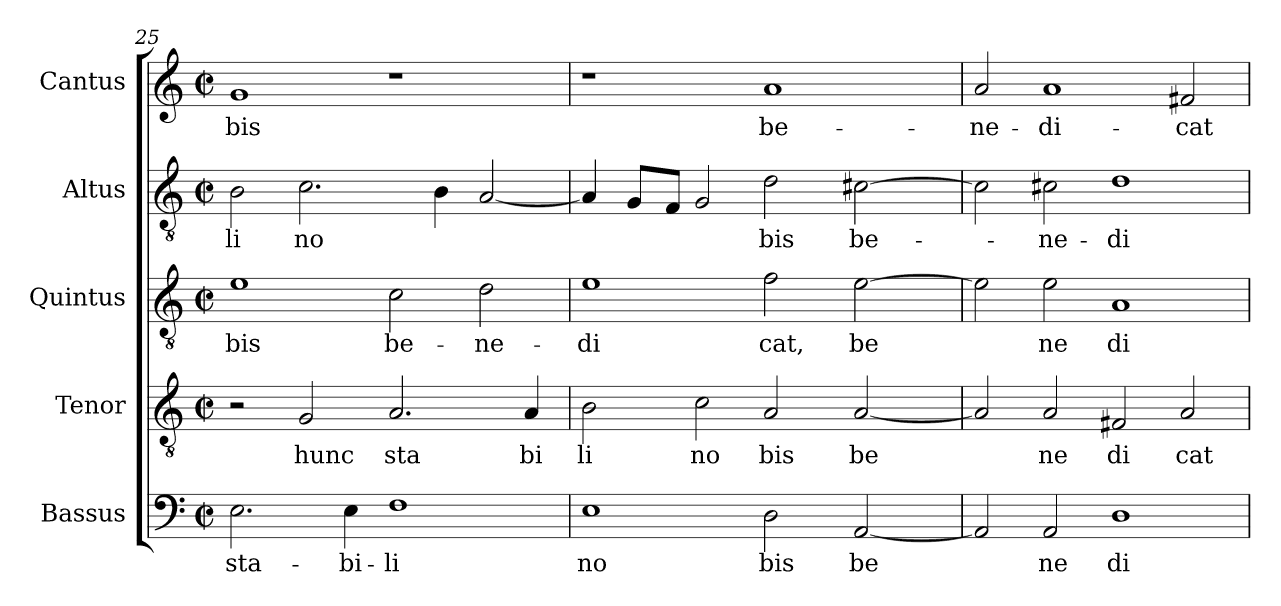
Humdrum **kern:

**kern	**text	**kern	**text	**kern	**text	**kern	**text	**kern	**text
*part5	*part5	*part4	*part4	*part3	*part3	*part2	*part2	*part1	*part1
*staff5	*staff5	*staff4	*staff4	*staff3	*staff3	*staff2	*staff2	*staff1	*staff1
*I"Bassus	*	*I"Tenor	*	*I"Quintus	*	*I"Altus	*	*I"Cantus	*
*clefF4	*	*clefGv2	*	*clefGv2	*	*clefGv2	*	*clefG2	*
*M2/2	*	*M2/2	*	*M2/2	*	*M2/2	*	*M2/2	*
*met(c|)	*	*met(c|)	*	*met(c|)	*	*met(c|)	*	*met(c|)	*
=25	=25	=25	=25	=25	=25	=25	=25	=25	=25
!	!LO:LY:b:cj	!	!	!	!LO:LY:b:cj	!	!LO:LY:b:cj	!	!LO:LY:b:cj
2.E\	sta-	2r	.	1e	-bis	2B\	li	1g	bis
!	!	!	!LO:LY:b:cj	!	!	!	!LO:LY:b:cj	!	!
.	.	2G/	hunc	.	.	2.c\	no	.	.
!	!LO:LY:b:cj	!	!	!	!	!	!	!	!
4E\	-bi-	.	.	.	.	.	.	.	.
!	!LO:LY:b:cj	!	!LO:LY:b:cj	!	!LO:LY:b:cj	!	!	!	!
1F	-li	2.A/	sta	2c\	be-	.	.	1r	.
.	.	.	.	.	.	4B\	.	.	.
!	!	!	!	!	!LO:LY:b:cj	!	!	!	!
.	.	.	.	2d\	-ne-	[>2A/	.	.	.
!	!	!	!LO:LY:b:cj	!	!	!	!	!	!
.	.	4A/	bi	.	.	.	.	.	.
!!LO:LB:g=z
=26	=26	=26	=26	=26	=26	=26	=26	=26	=26
!	!LO:LY:b:cj	!	!LO:LY:b:cj	!	!LO:LY:b:cj	!	!	!	!
*	*	*	*	*	*	*^	*	*	*
1E	no	2B\	li	1e	-di	4A/]	4ryy	.	1r	.
.	.	.	.	.	.	8G/L	32.ryy	.	.	.
.	.	.	.	.	.	.	1ryy	.	.	.
.	.	.	.	.	.	8F/J	.	.	.	.
!	!	!	!LO:LY:b:cj	!	!	!	!	!	!	!
.	.	2c\	no	.	.	2G/	.	.	.	.
!	!LO:LY:b:cj	!	!LO:LY:b:cj	!	!LO:LY:b:cj	!	!	!LO:LY:b:cj	!	!LO:LY:b:cj
2D\	bis	2A/	bis	2f\	cat,	2d\	.	bis	1a	be-
.	.	.	.	.	.	.	2ryy	.	.	.
!	!LO:LY:b:cj	!	!LO:LY:b:cj	!	!LO:LY:b:cj	!	!	!LO:LY:b:cj	!	!
[<2AA/	be	[<2A/	be	[>2e\	be	[>2c#X\	.	be-	.	.
.	.	.	.	.	.	.	8ryy	.	.	.
.	.	.	.	.	.	.	16ryy	.	.	.
.	.	.	.	.	.	.	64ryy	.	.	.
=27	=27	=27	=27	=27	=27	=27	=27	=27	=27	=27
!	!	!	!	!	!	!	!	!	!	!LO:LY:b:cj
*	*	*	*	*	*	*v	*v	*	*	*
2AA/]	.	2A/]	.	2e\]	.	2c#\]	.	2a/	-ne-
!	!LO:LY:b:cj	!	!LO:LY:b:cj	!	!LO:LY:b:cj	!	!LO:LY:b:cj	!	!LO:LY:b:cj
2AA/	ne	2A/	ne	2e\	ne	2c#X\	-ne-	1a	-di-
!	!LO:LY:b:cj	!	!LO:LY:b:cj	!	!LO:LY:b:cj	!	!LO:LY:b:cj	!	!
1D	di	2F#X/	di	1A	di	1d	-di-	.	.
!	!	!	!LO:LY:b:cj	!	!	!	!	!	!LO:LY:b:cj
.	.	2A/	cat	.	.	.	.	2f#X/	-cat
=	=	=	=	=	=	=	=	=	=
*-	*-	*-	*-	*-	*-	*-	*-	*-	*-
